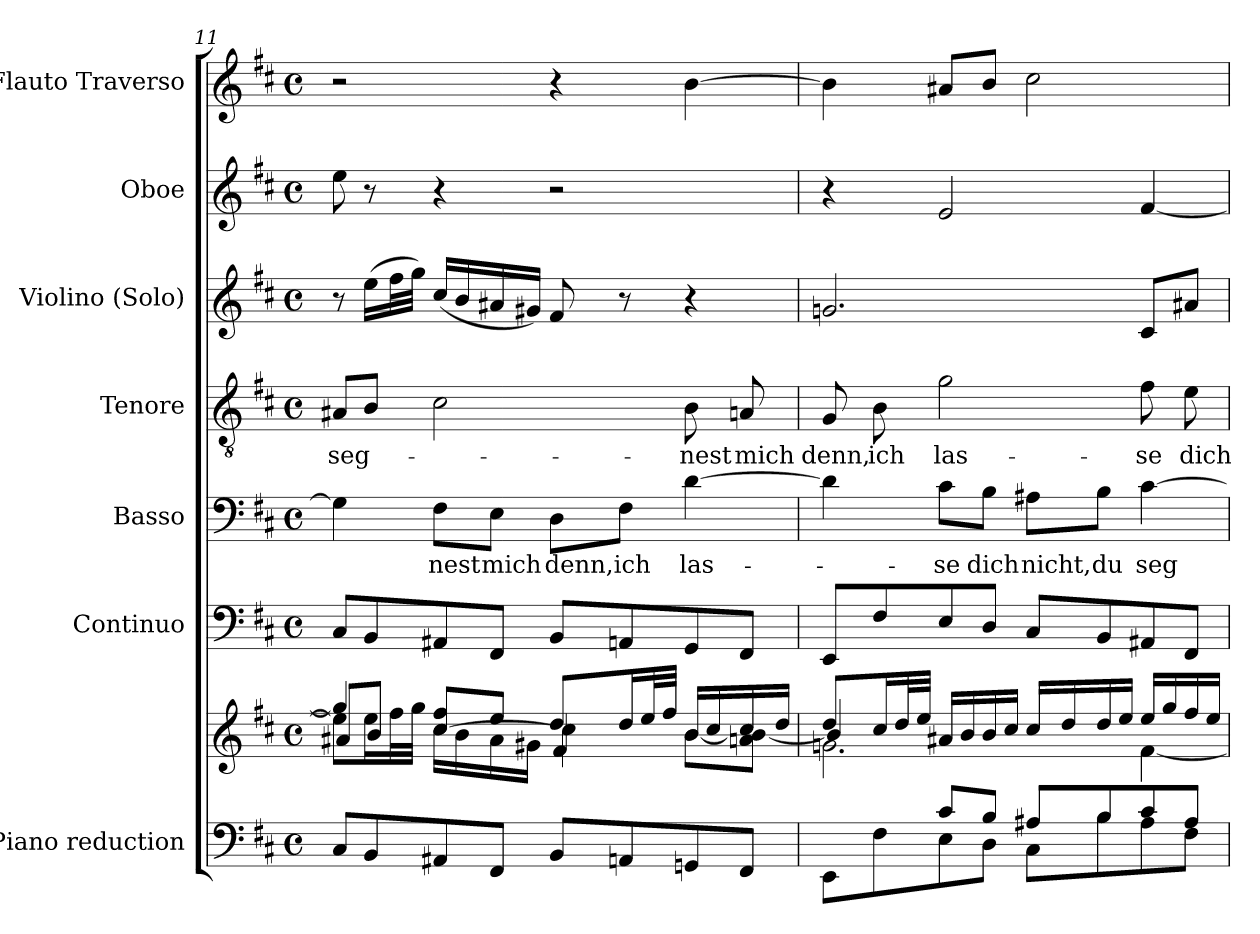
**kern	**kern	**kern	**kern	**text	**kern	**text	**kern	**kern	**kern
*part7	*part7	*part6	*part5	*part5	*part4	*part4	*part3	*part2	*part1
*staff8	*staff7	*staff6	*staff5	*staff5	*staff4	*staff4	*staff3	*staff2	*staff1
*I"Piano reduction	*	*I"Continuo	*I"Basso	*	*I"Tenore	*	*I"Violino (Solo)	*I"Oboe	*I"Flauto Traverso
*I'Pno	*	*	*	*	*	*	*I'Vln	*I'Ob	*I'Fl
!!LO:LB:g=z
*clefF4	*clefG2	*clefF4	*clefF4	*	*clefGv2	*	*clefG2	*clefG2	*clefG2
*k[f#c#]	*k[f#c#]	*k[f#c#]	*k[f#c#]	*	*k[f#c#]	*	*k[f#c#]	*k[f#c#]	*k[f#c#]
*M4/4	*M4/4	*M4/4	*M4/4	*	*M4/4	*	*M4/4	*M4/4	*M4/4
*met(c)	*met(c)	*met(c)	*met(c)	*	*met(c)	*	*met(c)	*met(c)	*met(c)
=11	=11	=11	=11	=11	=11	=11	=11	=11	=11
*	*^	*	*	*	*	*	*	*	*
*	*	*^	*	*	*	*	*	*	*	*
!	!	!	!	!	!	!	!	!LO:LY:b	!	!	!
8C#/L	4gg/]	8ee\L]	8a#X/L	8C#/L	4G\]	.	8A#X/L	seg-	8r	8ee\	2r
8BB/	.	16ee\L	8b/J	8BB/	.	.	8B/J	.	(16ee\LL	8r	.
.	.	32ff#\L	.	.	.	.	.	.	32ff#\L	.	.
.	.	32gg\JJJ	.	.	.	.	.	.	32gg\JJJ)	.	.
!	!	!	!	!	!	!LO:LY:b	!	!	!	!	!
8AA#X/	8ff#/L	16cc#\LL	[4cc#/	8AA#X/	8F#\L	-nest	2c#\	.	(16cc#/LL	4r	.
.	.	16b\	.	.	.	.	.	.	16b/	.	.
!	!	!	!	!	!	!LO:LY:b	!	!	!	!	!
8FF#/J	8ee/J	16a#\	.	8FF#/J	8E\J	mich	.	.	16a#X/	.	.
.	.	16g#X\JJ	.	.	.	.	.	.	16g#X/JJ)	.	.
!	!	!	!	!	!	!LO:LY:b	!	!	!	!	!
8BB/L	8dd/L	4cc#\]	4f#/	8BB/L	8D\L	denn,	.	.	8f#/	2r	4r
!	!	!	!	!	!	!LO:LY:b	!	!	!	!	!
8AAn/	16dd/L	.	.	8AAn/	8F#\J	ich	.	.	8r	.	.
.	32ee/L	.	.	.	.	.	.	.	.	.	.
.	32ff#/JJJ	.	.	.	.	.	.	.	.	.	.
!	!	!	!	!	!	!LO:LY:b	!	!LO:LY:b	!	!	!
8GGn/	16b/LL	[8b\L	4ryy	8GG/	[4d\	las-	8B\	-nest	4r	.	[4b\
.	16cc#/	.	.	.	.	.	.	.	.	.	.
!	!	!	!	!	!	!	!	!LO:LY:b	!	!	!
8FF#/J	16cc#/	8an\ 8b\_J	.	8FF#/J	.	.	8An/	mich	.	.	.
.	16dd/JJ	.	.	.	.	.	.	.	.	.	.
=12	=12	=12	=12	=12	=12	=12	=12	=12	=12	=12	=12
*^	*	*	*	*	*	*	*	*	*	*	*
!	!	!	!	!	!	!	!	!	!LO:LY:b	!	!	!
4ryy	8EE\L	8dd/L	2.gn\	4b/]	8EE/L	4d\]	.	8G/	denn,	2.gn/	4r	4b\]
!	!	!	!	!	!	!	!	!	!LO:LY:b	!	!	!
.	8F#\	16cc#/L	.	.	8F#/	.	.	8B\	ich	.	.	.
.	.	32dd/L	.	.	.	.	.	.	.	.	.	.
.	.	32ee/JJJ	.	.	.	.	.	.	.	.	.	.
!	!	!	!	!	!	!	!LO:LY:b	!	!LO:LY:b	!	!	!
8c#/L	8E\	16a#X/LL	.	2.ryy	8E/	8c#\L	-se	2g\	las-	.	2e/	8a#X/L
.	.	16b/	.	.	.	.	.	.	.	.	.	.
!	!	!	!	!	!	!	!LO:LY:b	!	!	!	!	!
8B/J	8D\J	16b/	.	.	8D/J	8B\J	dich	.	.	.	.	8b/J
.	.	16cc#/JJ	.	.	.	.	.	.	.	.	.	.
!	!	!	!	!	!	!	!LO:LY:b	!	!	!	!	!
8A#X/L	8C#\L	16cc#/LL	.	.	8C#/L	8A#X\L	nicht,	.	.	.	.	2cc#\
.	.	16dd/	.	.	.	.	.	.	.	.	.	.
!	!	!	!	!	!	!	!LO:LY:b	!	!	!	!	!
8B/	8B\	16dd/	.	.	8BB/	8B\J	du	.	.	.	.	.
.	.	16ee/JJ	.	.	.	.	.	.	.	.	.	.
!	!	!	!	!	!	!	!LO:LY:b	!	!LO:LY:b	!	!	!
8c#/	8A#\	16ee/LL	[4f#\	.	8AA#X/	[4c#\	seg-	8f#\	-se	8c#/L	[4f#/	.
.	.	16gg/	.	.	.	.	.	.	.	.	.	.
!	!	!	!	!	!	!	!	!	!LO:LY:b	!	!	!
8A#/J	8F#\J	16ff#/	.	.	8FF#/J	.	.	8e\	dich	8a#X/J	.	.
.	.	16ee/JJ	.	.	.	.	.	.	.	.	.	.
*v	*v	*	*	*	*	*	*	*	*	*	*	*
*	*v	*v	*v	*	*	*	*	*	*	*	*
=	=	=	=	=	=	=	=	=	=
*-	*-	*-	*-	*-	*-	*-	*-	*-	*-
